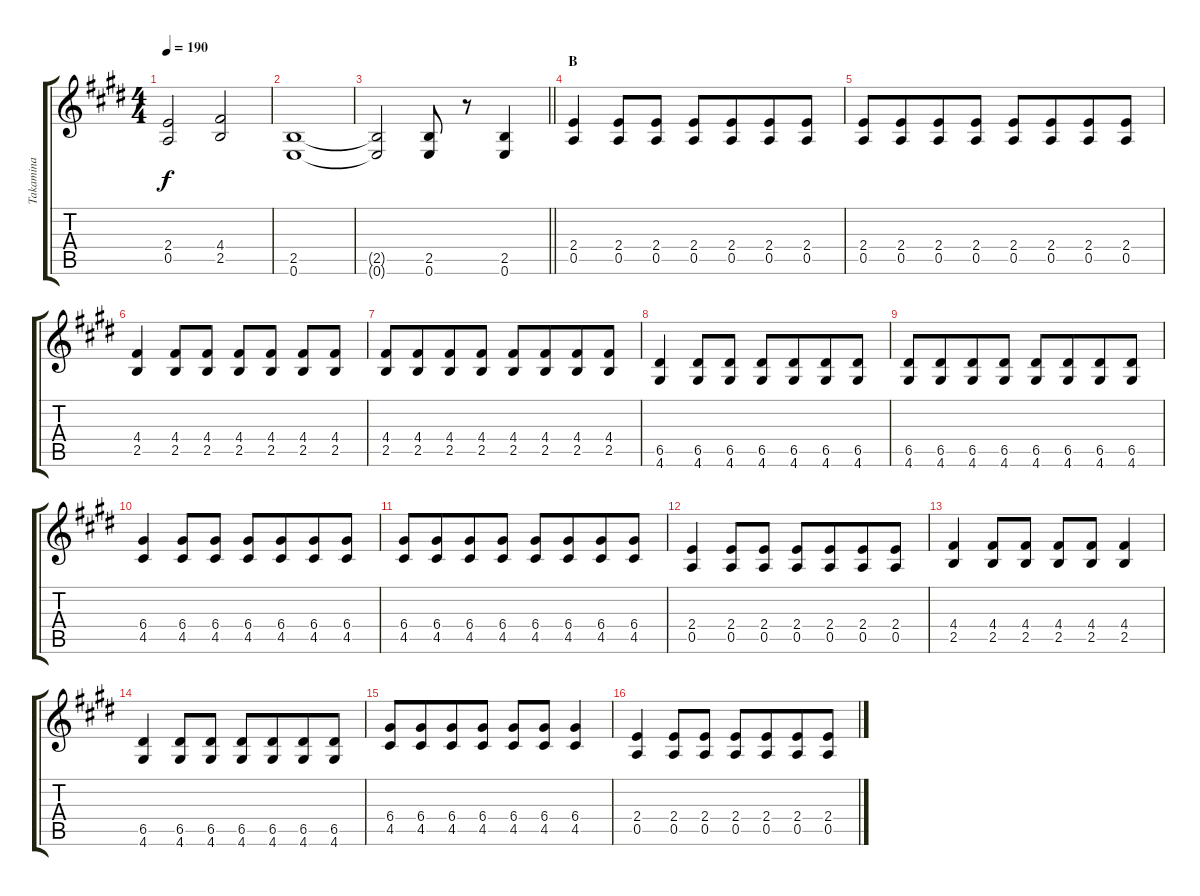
\track ("Takamina" "Takamina") {instrument distortionguitar}
\staff {score tabs}
\tuning (E4 B3 G3 D3 A2 E2) {hide}
\ts (4 4)
\tempo 190
\clef g2
\ks e
(2.4 0.5).2{dy f} (4.4 2.5).2 |
(2.5 0.6).1 |
\barLineRight lightlight
(2.5{t} 0.6{t}).2 (2.5 0.6).8 r.8 (2.5 0.6).4 |
\section ("" "B")
(2.4 0.5).4 (2.4 0.5).8 (2.4 0.5).8 (2.4 0.5).8 (2.4 0.5).8{beam merge} (2.4 0.5).8 (2.4 0.5).8 |
(2.4 0.5).8 (2.4 0.5).8{beam merge} (2.4 0.5).8 (2.4 0.5).8 (2.4 0.5).8{beam merge} (2.4 0.5).8{beam merge} (2.4 0.5).8 (2.4 0.5).8 |
(4.4 2.5).4 (4.4 2.5).8{beam merge} (4.4 2.5).8 (4.4 2.5).8 (4.4 2.5).8 (4.4 2.5).8{beam merge} (4.4 2.5).8 |
(4.4 2.5).8 (4.4 2.5).8{beam merge} (4.4 2.5).8 (4.4 2.5).8 (4.4 2.5).8 (4.4 2.5).8{beam merge} (4.4 2.5).8 (4.4 2.5).8 |
(6.5 4.6).4 (6.5 4.6).8 (6.5 4.6).8 (6.5 4.6).8 (6.5 4.6).8{beam merge} (6.5 4.6).8 (6.5 4.6).8 |
(6.5 4.6).8 (6.5 4.6).8{beam merge} (6.5 4.6).8 (6.5 4.6).8 (6.5 4.6).8 (6.5 4.6).8{beam merge} (6.5 4.6).8 (6.5 4.6).8 |
(6.4 4.5).4 (6.4 4.5).8{beam merge} (6.4 4.5).8 (6.4 4.5).8 (6.4 4.5).8{beam merge} (6.4 4.5).8{beam merge} (6.4 4.5).8 |
(6.4 4.5).8 (6.4 4.5).8{beam merge} (6.4 4.5).8 (6.4 4.5).8 (6.4 4.5).8 (6.4 4.5).8{beam merge} (6.4 4.5).8 (6.4 4.5).8 |
(2.4 0.5).4 (2.4 0.5).8{beam merge} (2.4 0.5).8 (2.4 0.5).8 (2.4 0.5).8{beam merge} (2.4 0.5).8{beam merge} (2.4 0.5).8 |
(4.4 2.5).4 (4.4 2.5).8 (4.4 2.5).8 (4.4 2.5).8 (4.4 2.5).8 (4.4 2.5).4 |
(6.5 4.6).4 (6.5 4.6).8 (6.5 4.6).8 (6.5 4.6).8 (6.5 4.6).8{beam merge} (6.5 4.6).8 (6.5 4.6).8 |
(6.4 4.5).8 (6.4 4.5).8{beam merge} (6.4 4.5).8 (6.4 4.5).8 (6.4 4.5).8 (6.4 4.5).8 (6.4 4.5).4 |
(2.4 0.5).4 (2.4 0.5).8{beam merge} (2.4 0.5).8 (2.4 0.5).8 (2.4 0.5).8{beam merge} (2.4 0.5).8{beam merge} (2.4 0.5).8
